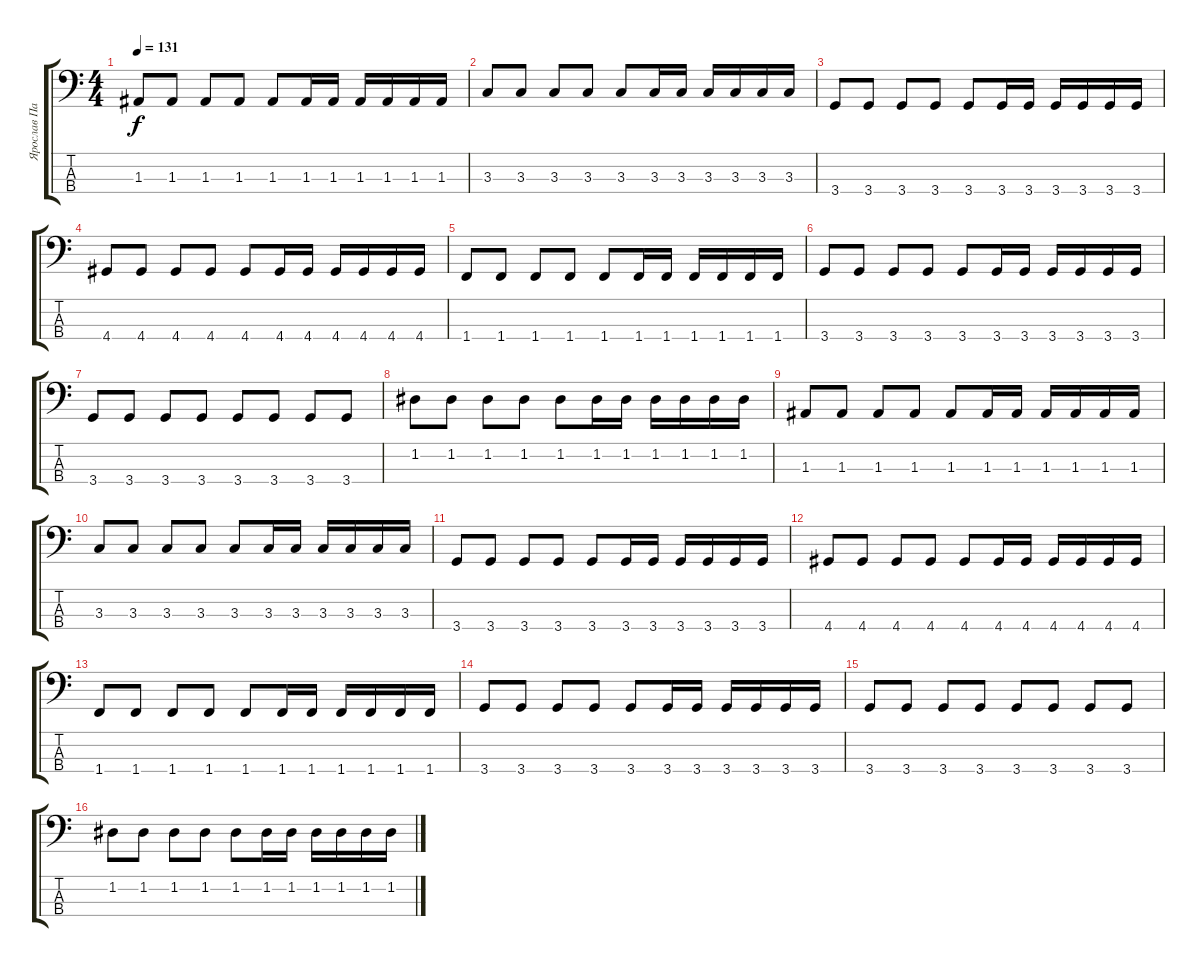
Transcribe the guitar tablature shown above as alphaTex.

\track ("Ярослав Пастухов" "Ярослав Па") {instrument electricbassfinger}
\staff {score tabs}
\tuning (G2 D2 A1 E1) {hide}
\ts (4 4)
\tempo 131
\clef f4
\ks c
1.3.8{dy f} 1.3.8 1.3.8 1.3.8 1.3.8 1.3.16 1.3.16 1.3.16 1.3.16 1.3.16 1.3.16 |
3.3.8 3.3.8 3.3.8 3.3.8 3.3.8 3.3.16 3.3.16 3.3.16 3.3.16 3.3.16 3.3.16 |
3.4.8 3.4.8 3.4.8 3.4.8 3.4.8 3.4.16 3.4.16 3.4.16 3.4.16 3.4.16 3.4.16 |
4.4.8 4.4.8 4.4.8 4.4.8 4.4.8 4.4.16 4.4.16 4.4.16 4.4.16 4.4.16 4.4.16 |
1.4.8 1.4.8 1.4.8 1.4.8 1.4.8 1.4.16 1.4.16 1.4.16 1.4.16 1.4.16 1.4.16 |
3.4.8 3.4.8 3.4.8 3.4.8 3.4.8 3.4.16 3.4.16 3.4.16 3.4.16 3.4.16 3.4.16 |
3.4.8 3.4.8 3.4.8 3.4.8 3.4.8 3.4.8 3.4.8 3.4.8 |
1.2.8 1.2.8 1.2.8 1.2.8 1.2.8 1.2.16 1.2.16 1.2.16 1.2.16 1.2.16 1.2.16 |
1.3.8 1.3.8 1.3.8 1.3.8 1.3.8 1.3.16 1.3.16 1.3.16 1.3.16 1.3.16 1.3.16 |
3.3.8 3.3.8 3.3.8 3.3.8 3.3.8 3.3.16 3.3.16 3.3.16 3.3.16 3.3.16 3.3.16 |
3.4.8 3.4.8 3.4.8 3.4.8 3.4.8 3.4.16 3.4.16 3.4.16 3.4.16 3.4.16 3.4.16 |
4.4.8 4.4.8 4.4.8 4.4.8 4.4.8 4.4.16 4.4.16 4.4.16 4.4.16 4.4.16 4.4.16 |
1.4.8 1.4.8 1.4.8 1.4.8 1.4.8 1.4.16 1.4.16 1.4.16 1.4.16 1.4.16 1.4.16 |
3.4.8 3.4.8 3.4.8 3.4.8 3.4.8 3.4.16 3.4.16 3.4.16 3.4.16 3.4.16 3.4.16 |
3.4.8 3.4.8 3.4.8 3.4.8 3.4.8 3.4.8 3.4.8 3.4.8 |
1.2.8 1.2.8 1.2.8 1.2.8 1.2.8 1.2.16 1.2.16 1.2.16 1.2.16 1.2.16 1.2.16
